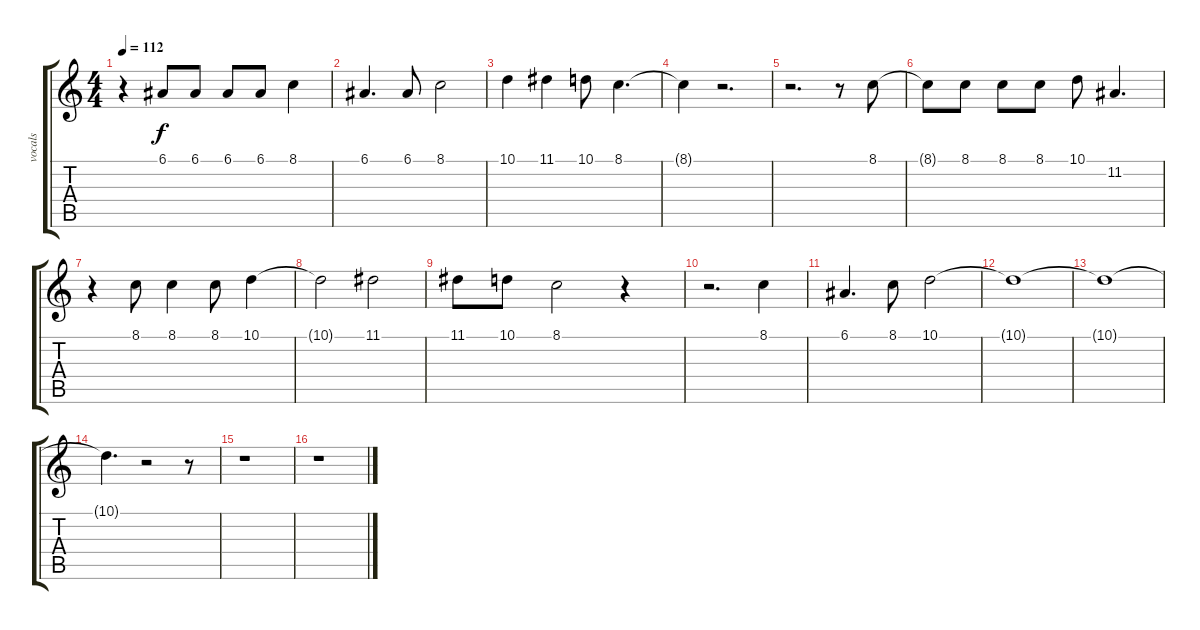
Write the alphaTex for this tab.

\track (" vocals" " vocals") {instrument flute}
\staff {score tabs}
\tuning (E4 B3 G3 D3 A2 E2) {hide}
\ts (4 4)
\tempo 112
\clef g2
\ks c
r.4{dy f} 6.1.8 6.1.8 6.1.8 6.1.8 8.1.4 |
6.1.4{d} 6.1.8 8.1.2 |
10.1.4 11.1.4 10.1.8 8.1.4{d} |
8.1{t}.4 r.2{d} |
r.2{d} r.8 8.1.8 |
8.1{t}.8 8.1.8 8.1.8 8.1.8 10.1.8 11.2.4{d} |
r.4 8.1.8 8.1.4 8.1.8 10.1.4 |
10.1{t}.2 11.1.2 |
11.1.8 10.1.8 8.1.2 r.4 |
r.2{d} 8.1.4 |
6.1.4{d} 8.1.8 10.1.2 |
10.1{t}.1 |
10.1{t}.1 |
10.1{t}.4{d} r.2 r.8 |
r.1 |
r.1
